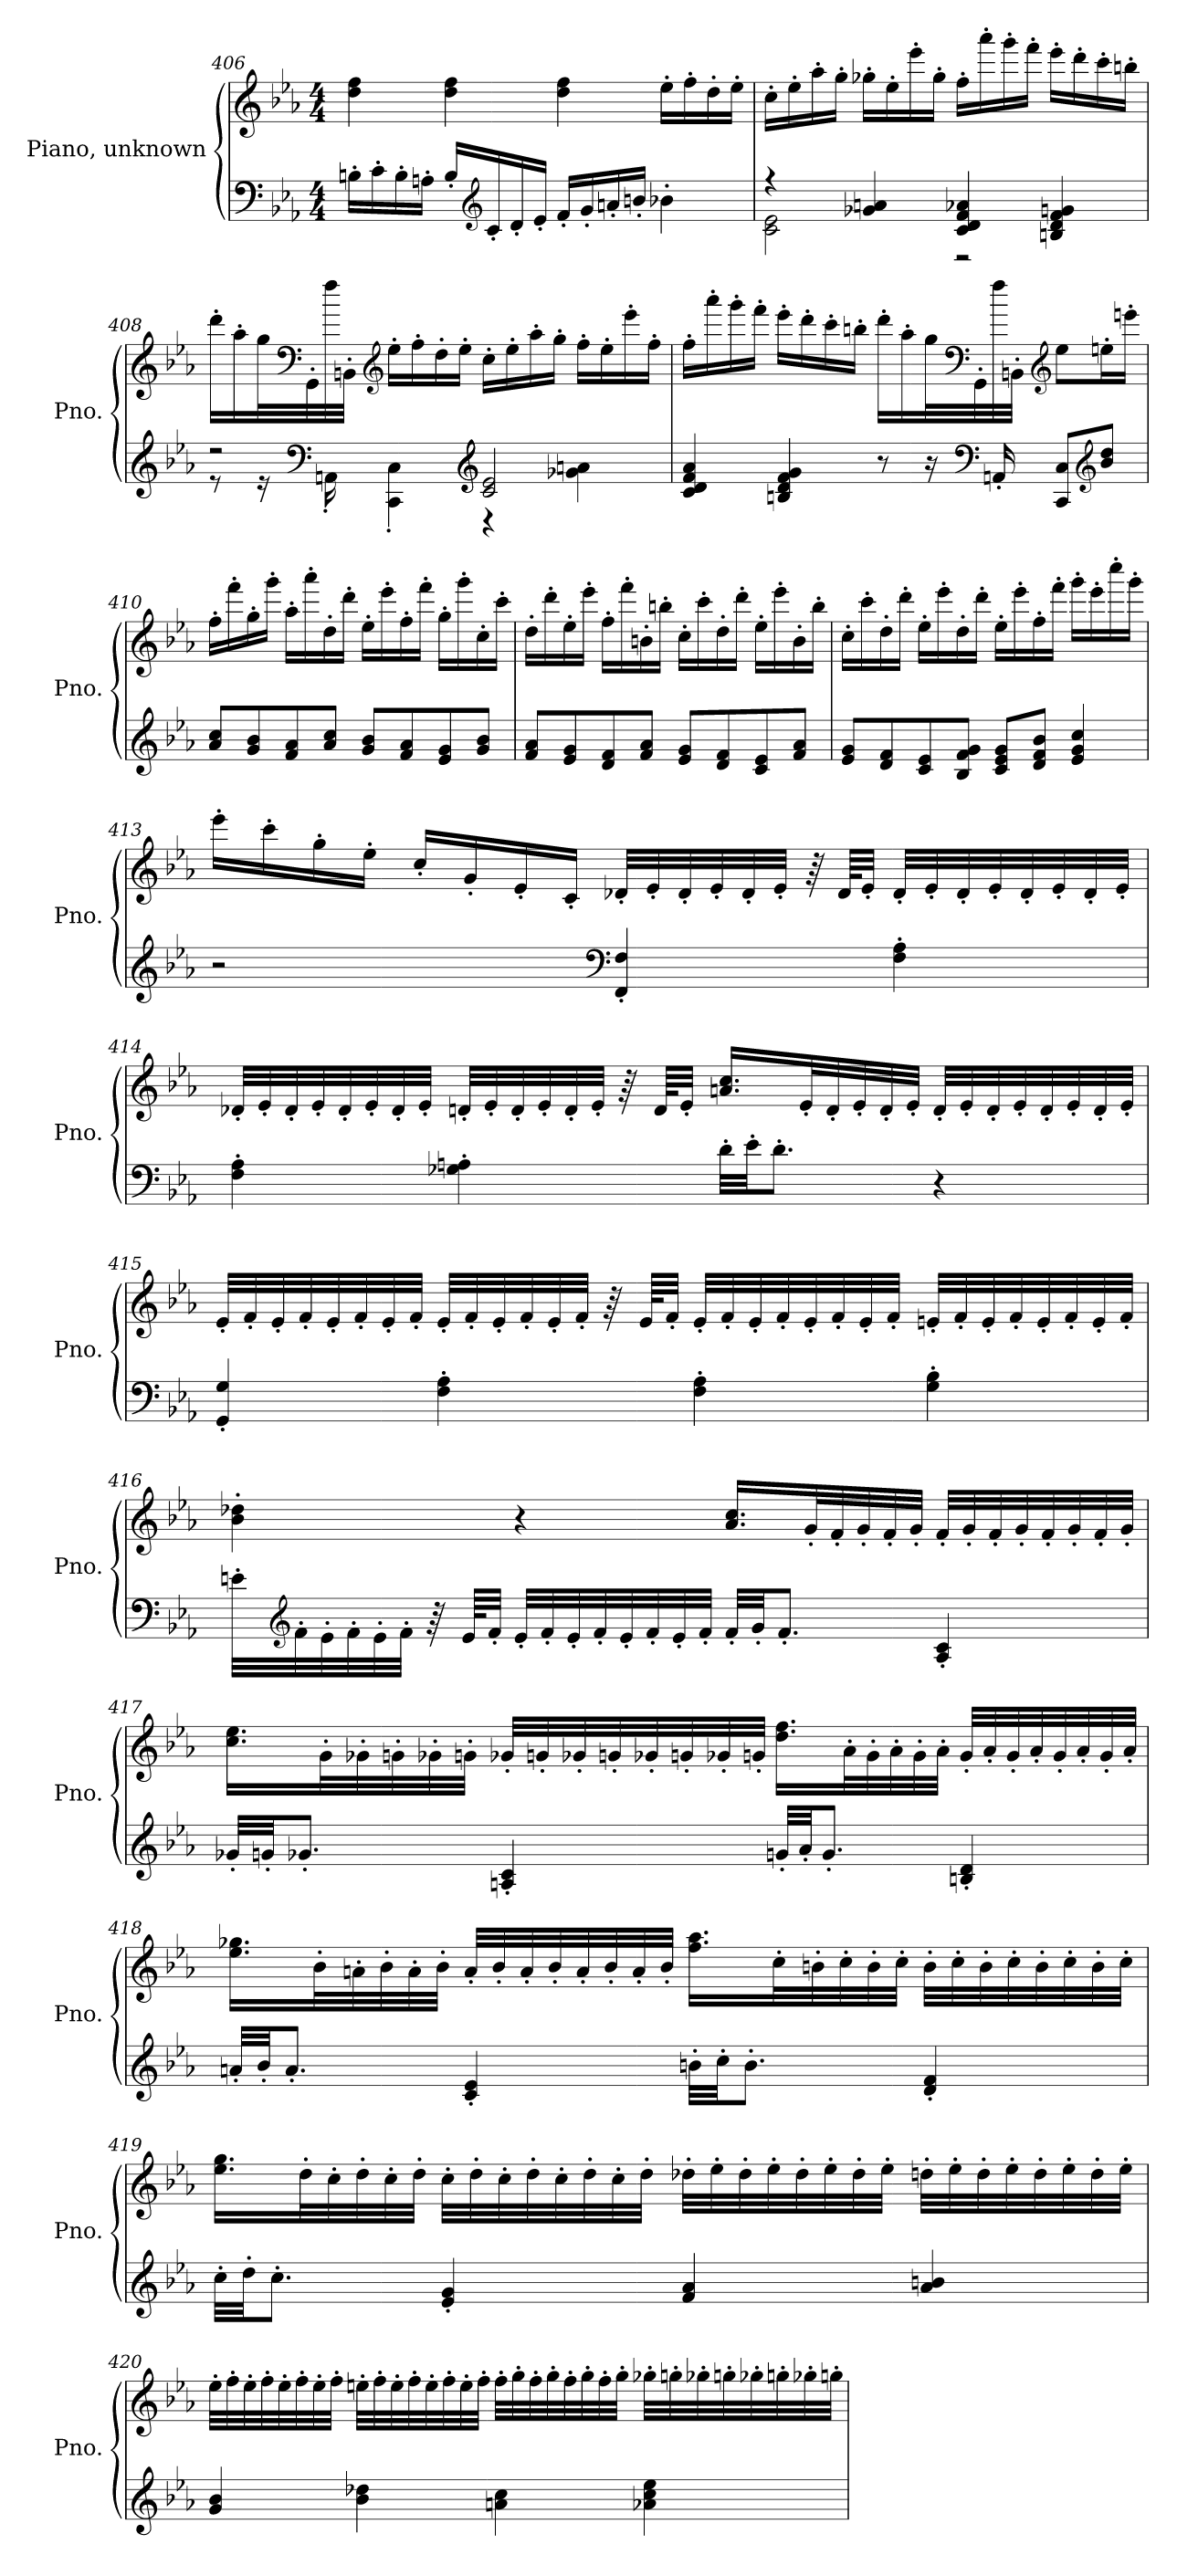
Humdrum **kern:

**kern	**kern
*part1	*part1
*staff2	*staff1
*I"Piano, unknown	*
*I'Pno.	*
*clefF4	*clefG2
*k[b-e-a-]	*k[b-e-a-]
*M4/4	*M4/4
=406	=406
16Bn'\LL	4dd\ 4ff\
16c'\	.
16B'\	.
16An'\JJ	.
16B'/LL	4dd\ 4ff\
*clefG2	*
16c'/	.
16d'/	.
16e-'/JJ	.
16f'/LL	4dd\ 4ff\
16g'/	.
16an'/	.
16bn'/JJ	.
4b-X'\	16ee-'\LL
.	16ff'\
.	16dd'\
.	16ee-'\JJ
!!LO:LB:g=z
=407	=407
*^	*
4r	2c\ 2e-\	16cc'\LL
.	.	16ee-'\
.	.	16aa-'\
.	.	16gg'\JJ
4g-X/ 4an/	.	16gg-X'\LL
.	.	16ee-'\
.	.	16eee-'\
.	.	16gg-'\JJ
4c/ 4d/ 4f/ 4a-X/	2r	16ff'\LL
.	.	16aaa-'\
.	.	16ggg'\
.	.	16fff'\JJ
4Bn/ 4d/ 4f/ 4gn/	.	16eee-'\LL
.	.	16ddd'\
.	.	16ccc'\
.	.	16bbn'\JJ
=408	=408	=408
2r	8r	16ddd'\LL
.	.	16aa-'\
.	16r	32gg\L
*	*	*clefF4
.	.	32GG'\
*clefF4	*	*
.	16AAn'\	32ff\
.	.	32BBn'\JJJ
*	*	*clefG2
.	4CC\' 4C\'	16ee-'\LL
.	.	16ff'\
.	.	16dd'\
.	.	16ee-'\JJ
*clefG2	*	*
2c/ 2e-/	4r	16cc'\LL
.	.	16ee-'\
.	.	16aa-'\
.	.	16gg'\JJ
.	4g-X\ 4an\	16ff'\LL
.	.	16ee-'\
.	.	16eee-'\
.	.	16ff'\JJ
*v	*v	*
!!LO:LB:g=z
=409	=409
4c/ 4d/ 4f/ 4a-/	16ff'\LL
.	16aaa-'\
.	16ggg'\
.	16fff'\JJ
4Bn/ 4d/ 4f/ 4g/	16eee-'\LL
.	16ddd'\
.	16ccc'\
.	16bbn'\JJ
8r	16ddd'\LL
.	16aa-'\
16r	32gg\L
*	*clefF4
.	32GG'\
*clefF4	*
16AAn'/	32ff\
.	32BBn'\JJJ
*	*clefG2
8CC/ 8C/L	8ee-\L
*clefG2	*
8b-/ 8dd/J	16een'\L
.	16eeen'\JJ
=410	=410
8a-/ 8cc/L	16ff'\LL
.	16fff'\
8g/ 8b-/	16gg'\
.	16ggg'\JJ
8f/ 8a-/	16aa-'\LL
.	16aaa-'\
8a-/ 8cc/J	16dd'\
.	16ddd'\JJ
8g/ 8b-/L	16ee-'\LL
.	16eee-'\
8f/ 8a-/	16ff'\
.	16fff'\JJ
8e-/ 8g/	16gg'\LL
.	16ggg'\
8g/ 8b-/J	16cc'\
.	16ccc'\JJ
!!LO:LB:g=z
=411	=411
8f/ 8a-/L	16dd'\LL
.	16ddd'\
8e-/ 8g/	16ee-'\
.	16eee-'\JJ
8d/ 8f/	16ff'\LL
.	16fff'\
8f/ 8a-/J	16bn'\
.	16bbn'\JJ
8e-/ 8g/L	16cc'\LL
.	16ccc'\
8d/ 8f/	16dd'\
.	16ddd'\JJ
8c/ 8e-/	16ee-'\LL
.	16eee-'\
8f/ 8a-/J	16b'\
.	16bb'\JJ
=412	=412
8e-/ 8g/L	16cc'\LL
.	16ccc'\
8d/ 8f/	16dd'\
.	16ddd'\JJ
8c/ 8e-/	16ee-'\LL
.	16eee-'\
8B-/ 8f/ 8g/J	16dd'\
.	16ddd'\JJ
8c/ 8e-/ 8g/L	16ee-'\LL
.	16eee-'\
8d/ 8f/ 8b-/J	16ff'\
.	16fff'\JJ
4e-/ 4g/ 4cc/	16ggg'\LL
.	16eee-'\
.	16cccc'\
.	16ggg'\JJ
!!LO:LB:g=z
=413	=413
2r	16eee-'\LL
.	16ccc'\
.	16gg'\
.	16ee-'\JJ
.	16cc'/LL
.	16g'/
.	16e-'/
.	16c'/JJ
*clefF4	*
4FF/' 4F/'	32d-X'/LLL
.	32e-'/
.	32d-'/
.	32e-'/
.	32d-'/
.	32e-'/JJJ
.	64r
.	64d-/KLLL
.	32e-'/JJJ
4F\' 4A-\'	32d-'/LLL
.	32e-'/
.	32d-'/
.	32e-'/
.	32d-'/
.	32e-'/
.	32d-'/
.	32e-'/JJJ
!!LO:LB:g=z
=414	=414
4F\' 4A-\'	32d-X'/LLL
.	32e-'/
.	32d-'/
.	32e-'/
.	32d-'/
.	32e-'/
.	32d-'/
.	32e-'/JJJ
4G-X\' 4An\'	32dn'/LLL
.	32e-'/
.	32d'/
.	32e-'/
.	32d'/
.	32e-'/JJJ
.	64r
.	64d/KLLL
.	32e-'/JJJ
32d'\LLL	16.an/ 16.cc/LL
32e-'\JJ	.
8.d'\J	.
.	32e-'/L
.	32d'/
.	32e-'/
.	32d'/
.	32e-'/JJJ
4r	32d'/LLL
.	32e-'/
.	32d'/
.	32e-'/
.	32d'/
.	32e-'/
.	32d'/
.	32e-'/JJJ
!!LO:PB:g=z
=415	=415
4GG/' 4G/'	32e-'/LLL
.	32f'/
.	32e-'/
.	32f'/
.	32e-'/
.	32f'/
.	32e-'/
.	32f'/JJJ
4F\' 4A-\'	32e-'/LLL
.	32f'/
.	32e-'/
.	32f'/
.	32e-'/
.	32f'/JJJ
.	64r
.	64e-/KLLL
.	32f'/JJJ
4F\' 4A-\'	32e-'/LLL
.	32f'/
.	32e-'/
.	32f'/
.	32e-'/
.	32f'/
.	32e-'/
.	32f'/JJJ
4G\' 4B-\'	32en'/LLL
.	32f'/
.	32e'/
.	32f'/
.	32e'/
.	32f'/
.	32e'/
.	32f'/JJJ
!!LO:LB:g=z
=416	=416
32en'\LLL	4b-\' 4dd-X\'
*clefG2	*
32f'\	.
32e'\	.
32f'\	.
32e'\	.
32f'\JJJ	.
64r	.
64e/KLLL	.
32f'/JJJ	.
32e'/LLL	4r
32f'/	.
32e'/	.
32f'/	.
32e'/	.
32f'/	.
32e'/	.
32f'/JJJ	.
32f'/LLL	16.a-/ 16.cc/LL
32g'/JJ	.
8.f'/J	.
.	32g'/L
.	32f'/
.	32g'/
.	32f'/
.	32g'/JJJ
4A-/' 4c/'	32f'/LLL
.	32g'/
.	32f'/
.	32g'/
.	32f'/
.	32g'/
.	32f'/
.	32g'/JJJ
!!LO:LB:g=z
=417	=417
32g-X'/LLL	16.cc\ 16.ee-\LL
32gn'/JJ	.
8.g-X'/J	.
.	32g'\L
.	32g-X'\
.	32gn'\
.	32g-X'\
.	32gn'\JJJ
4An/' 4c/'	32g-X'/LLL
.	32gn'/
.	32g-X'/
.	32gn'/
.	32g-X'/
.	32gn'/
.	32g-X'/
.	32gn'/JJJ
32gn'/LLL	16.dd\ 16.ff\LL
32a-'/JJ	.
8.g'/J	.
.	32a-'\L
.	32g'\
.	32a-'\
.	32g'\
.	32a-'\JJJ
4Bn/' 4d/'	32g'/LLL
.	32a-'/
.	32g'/
.	32a-'/
.	32g'/
.	32a-'/
.	32g'/
.	32a-'/JJJ
!!LO:LB:g=z
=418	=418
32an'/LLL	16.ee-\ 16.gg-X\LL
32b-'/JJ	.
8.a'/J	.
.	32b-'\L
.	32an'\
.	32b-'\
.	32a'\
.	32b-'\JJJ
4c/' 4e-/'	32a'/LLL
.	32b-'/
.	32a'/
.	32b-'/
.	32a'/
.	32b-'/
.	32a'/
.	32b-'/JJJ
32bn'\LLL	16.ff\ 16.aa-\LL
32cc'\JJ	.
8.b'\J	.
.	32cc'\L
.	32bn'\
.	32cc'\
.	32b'\
.	32cc'\JJJ
4d/' 4f/'	32b'\LLL
.	32cc'\
.	32b'\
.	32cc'\
.	32b'\
.	32cc'\
.	32b'\
.	32cc'\JJJ
!!LO:LB:g=z
=419	=419
32cc'\LLL	16.ee-\ 16.gg\LL
32dd'\JJ	.
8.cc'\J	.
.	32dd'\L
.	32cc'\
.	32dd'\
.	32cc'\
.	32dd'\JJJ
4e-/' 4g/'	32cc'\LLL
.	32dd'\
.	32cc'\
.	32dd'\
.	32cc'\
.	32dd'\
.	32cc'\
.	32dd'\JJJ
4f/ 4a-/	32dd-X'\LLL
.	32ee-'\
.	32dd-'\
.	32ee-'\
.	32dd-'\
.	32ee-'\
.	32dd-'\
.	32ee-'\JJJ
4a-/ 4bn/	32ddn'\LLL
.	32ee-'\
.	32dd'\
.	32ee-'\
.	32dd'\
.	32ee-'\
.	32dd'\
.	32ee-'\JJJ
!!LO:LB:g=z
=420	=420
4g/ 4b-/	32ee-'\LLL
.	32ff'\
.	32ee-'\
.	32ff'\
.	32ee-'\
.	32ff'\
.	32ee-'\
.	32ff'\JJJ
4b-\ 4dd-X\	32een'\LLL
.	32ff'\
.	32ee'\
.	32ff'\
.	32ee'\
.	32ff'\
.	32ee'\
.	32ff'\JJJ
4an\ 4cc\	32ff'\LLL
.	32gg'\
.	32ff'\
.	32gg'\
.	32ff'\
.	32gg'\
.	32ff'\
.	32gg'\JJJ
4a-X\ 4cc\ 4ee-\	32gg-X'\LLL
.	32ggn'\
.	32gg-X'\
.	32ggn'\
.	32gg-X'\
.	32ggn'\
.	32gg-X'\
.	32ggn'\JJJ
=	=
*-	*-
